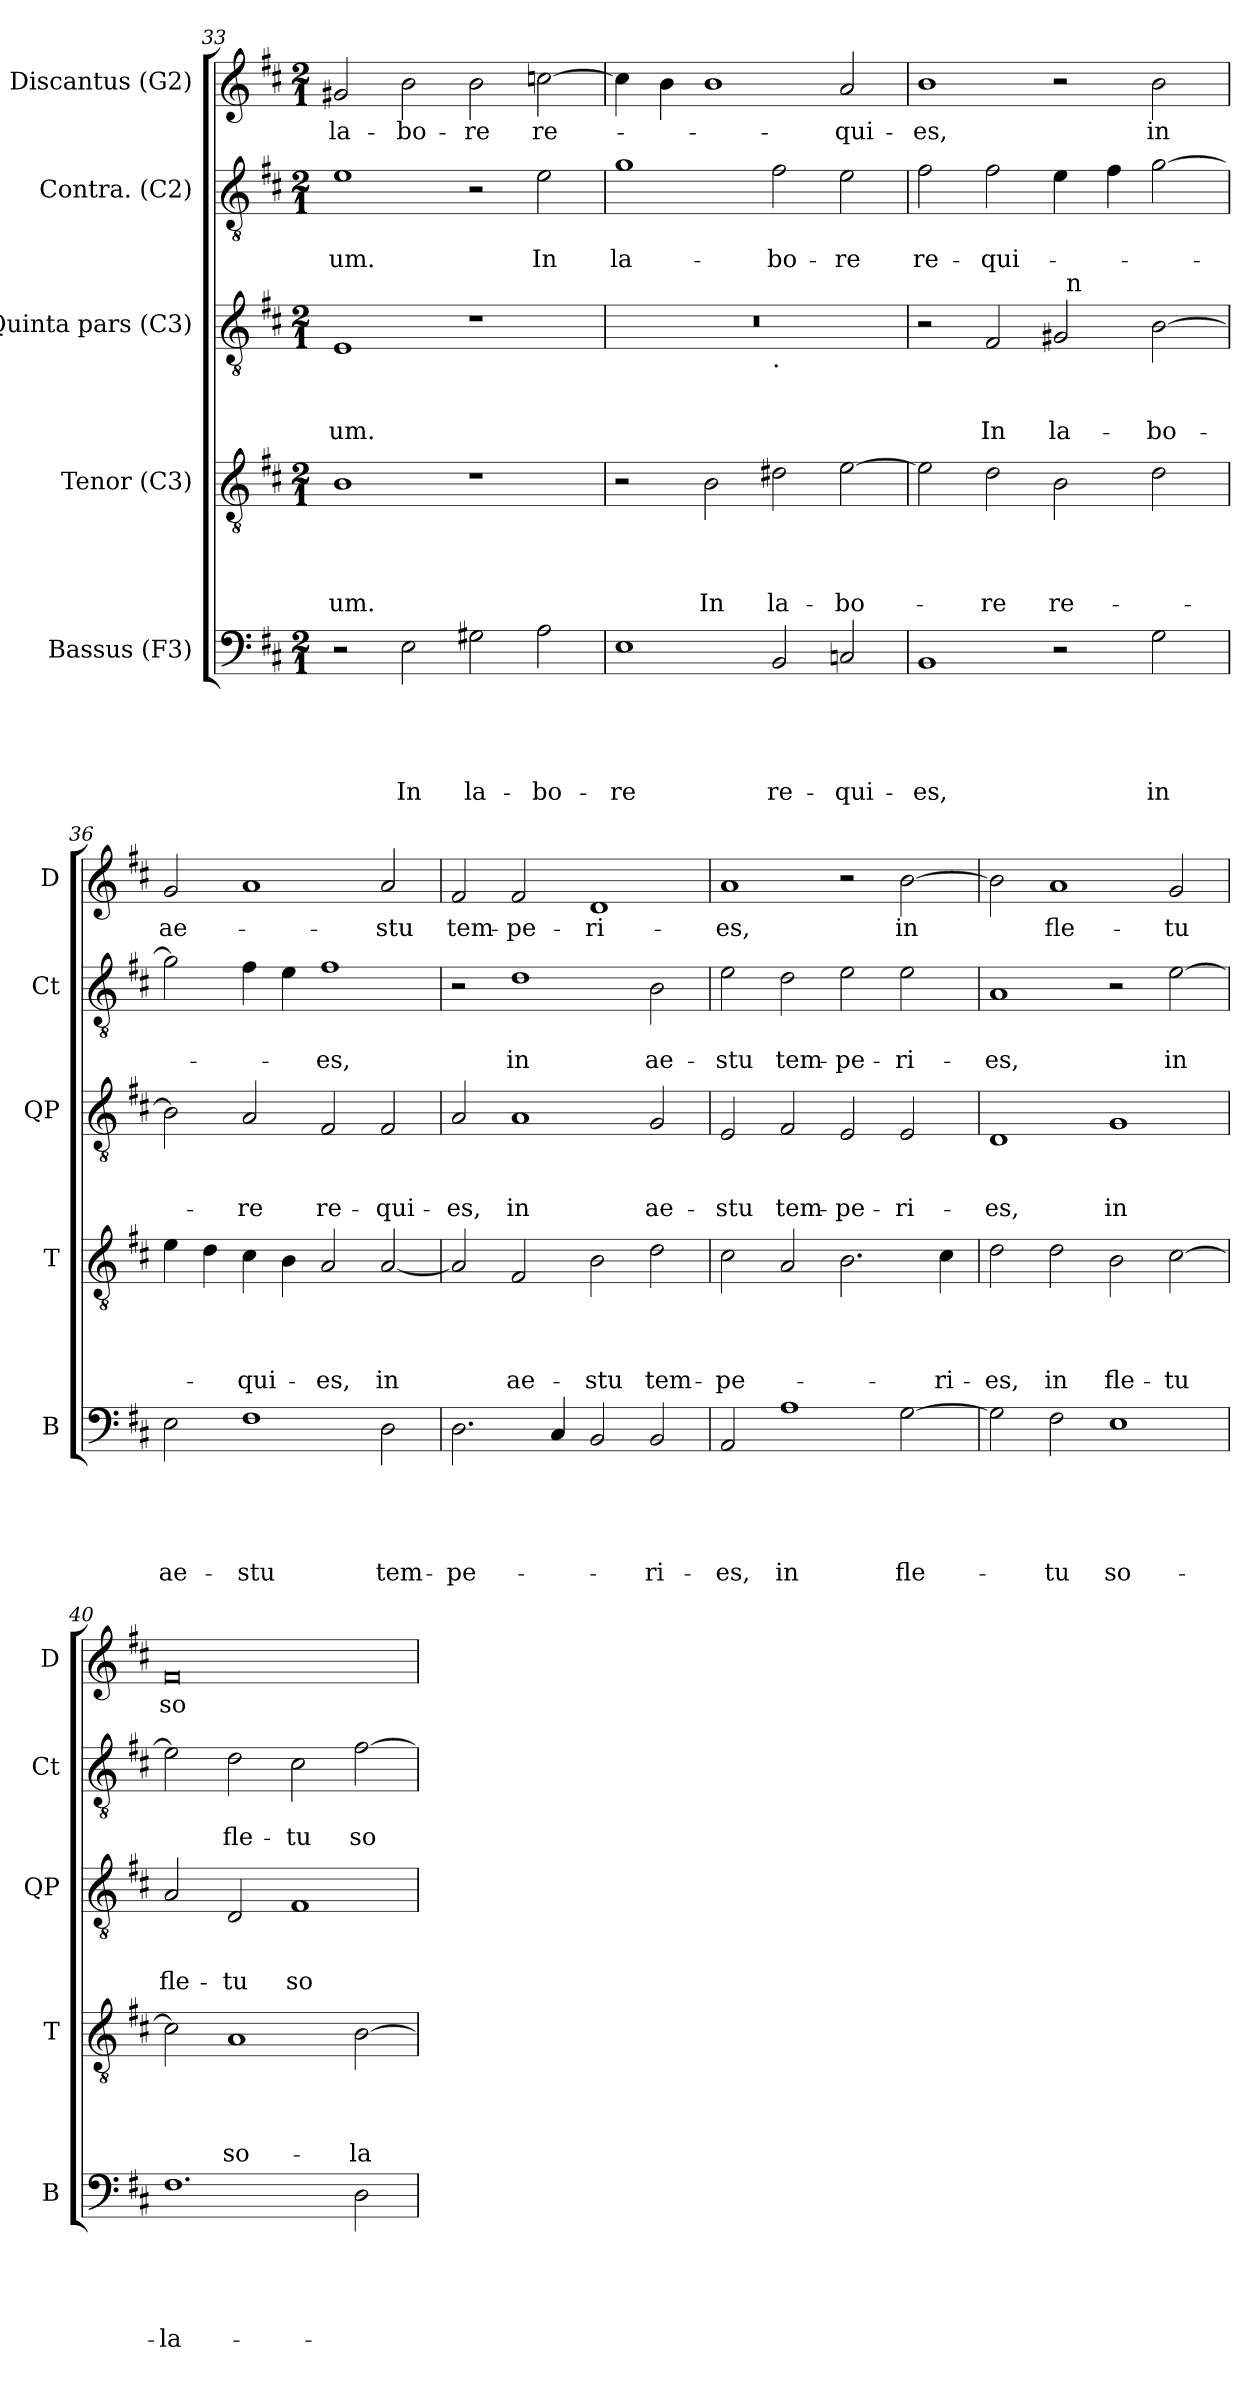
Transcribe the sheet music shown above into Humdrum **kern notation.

**kern	**text	**text	**text	**text	**text	**kern	**text	**text	**text	**text	**kern	**text	**text	**text	**kern	**text	**text	**kern	**text
*part5	*part5	*part5	*part5	*part5	*part5	*part4	*part4	*part4	*part4	*part4	*part3	*part3	*part3	*part3	*part2	*part2	*part2	*part1	*part1
*staff5	*staff5	*staff5	*staff5	*staff5	*staff5	*staff4	*staff4	*staff4	*staff4	*staff4	*staff3	*staff3	*staff3	*staff3	*staff2	*staff2	*staff2	*staff1	*staff1
*I"Bassus (F3)	*	*	*	*	*	*I"Tenor (C3)	*	*	*	*	*I"Quinta pars (C3)	*	*	*	*I"Contra. (C2)	*	*	*I"Discantus (G2)	*
*I'B	*	*	*	*	*	*I'T	*	*	*	*	*I'QP	*	*	*	*I'Ct	*	*	*I'D	*
*clefF4	*	*	*	*	*	*clefGv2	*	*	*	*	*clefGv2	*	*	*	*clefGv2	*	*	*clefG2	*
*k[f#c#]	*	*	*	*	*	*k[f#c#]	*	*	*	*	*k[f#c#]	*	*	*	*k[f#c#]	*	*	*k[f#c#]	*
*D:	*	*	*	*	*	*D:	*	*	*	*	*D:	*	*	*	*D:	*	*	*D:	*
*M2/1	*	*	*	*	*	*M2/1	*	*	*	*	*M2/1	*	*	*	*M2/1	*	*	*M2/1	*
=33	=33	=33	=33	=33	=33	=33	=33	=33	=33	=33	=33	=33	=33	=33	=33	=33	=33	=33	=33
!	!	!	!	!	!	!	!	!	!	!LO:LY:b	!	!	!	!LO:LY:b	!	!	!LO:LY:b	!	!LO:LY:b
2r	.	.	.	.	.	1B	.	.	.	-um.	1E	.	.	-um.	1e	.	-um.	2g#X/	la-
!	!	!	!	!	!LO:LY:b	!	!	!	!	!	!	!	!	!	!	!	!	!	!LO:LY:b
2E\	.	.	.	.	In	.	.	.	.	.	.	.	.	.	.	.	.	2b\	-bo-
!	!	!	!	!	!LO:LY:b	!	!	!	!	!	!	!	!	!	!	!	!	!	!LO:LY:b
2G#X\	.	.	.	.	la-	1r	.	.	.	.	1r	.	.	.	2r	.	.	2b\	-re
!	!	!	!	!	!LO:LY:b	!	!	!	!	!	!	!	!	!	!	!	!LO:LY:b	!	!LO:LY:b
2A\	.	.	.	.	-bo-	.	.	.	.	.	.	.	.	.	2e\	.	In	[>2ccn\	re-
=34	=34	=34	=34	=34	=34	=34	=34	=34	=34	=34	=34	=34	=34	=34	=34	=34	=34	=34	=34
!	!	!	!	!	!LO:LY:b	!	!	!	!	!	!	!	!	!	!	!	!LO:LY:b	!	!
*	*	*	*	*	*	*	*	*	*	*	*^	*	*	*	*	*	*	*	*
1E	.	.	.	.	-re	2r	.	.	.	.	0r	1ryy	.	.	.	1g	.	la-	4cc\]	.
.	.	.	.	.	.	.	.	.	.	.	.	.	.	.	.	.	.	.	4b\	.
!	!	!	!	!	!	!	!	!	!	!LO:LY:b	!	!	!	!	!	!	!	!	!	!
.	.	.	.	.	.	2B\	.	.	.	In	.	.	.	.	.	.	.	.	1b	.
!	!	!	!	!	!	!	!	!	!	!	!	!LO:TX:b:t=.	!	!	!	!	!	!	!	!
!	!	!	!	!	!LO:LY:b	!	!	!	!	!LO:LY:b	!	!	!	!	!	!	!	!LO:LY:b	!	!
2BB/	.	.	.	.	re-	2d#X\	.	.	.	la-	.	1ryy	.	.	.	2f#\	.	-bo-	.	.
!	!	!	!	!	!LO:LY:b	!	!	!	!	!LO:LY:b	!	!	!	!	!	!	!	!LO:LY:b	!	!LO:LY:b
2Cn/	.	.	.	.	-qui-	[<2e\	.	.	.	-bo-	.	.	.	.	.	2e\	.	-re	2a/	-qui-
!!LO:LB:g=z
=35	=35	=35	=35	=35	=35	=35	=35	=35	=35	=35	=35	=35	=35	=35	=35	=35	=35	=35	=35	=35
!	!	!	!	!	!LO:LY:b	!	!	!	!	!	!	!	!	!	!	!	!	!LO:LY:b	!	!LO:LY:b
1BB	.	.	.	.	-es,	2e\]	.	.	.	.	2r	1ryy	.	.	.	2f#\	.	re-	1b	-es,
!	!	!	!	!	!	!	!	!	!	!LO:LY:b	!	!	!	!	!LO:LY:b	!	!	!LO:LY:b	!	!
.	.	.	.	.	.	2d\	.	.	.	-re	2F#/	.	.	.	In	2f#\	.	-qui-	.	.
!	!	!	!	!	!	!	!	!	!	!LO:LY:b	!	!	!	!	!LO:LY:b	!	!	!	!	!
2r	.	.	.	.	.	2B\	.	.	.	re-	2G#X/	32ryy	.	.	la-	4e\	.	.	2r	.
!	!	!	!	!	!	!	!	!	!	!	!	!LO:TX:a:t=n	!	!	!	!	!	!	!	!
.	.	.	.	.	.	.	.	.	.	.	.	2ryy	.	.	.	.	.	.	.	.
.	.	.	.	.	.	.	.	.	.	.	.	.	.	.	.	4f#\	.	.	.	.
!	!	!	!	!	!LO:LY:b	!	!	!	!	!	!	!	!	!	!LO:LY:b	!	!	!	!	!LO:LY:b
2G\	.	.	.	.	in	2d\	.	.	.	.	[>2B\	.	.	.	-bo-	[>2g\	.	.	2b\	in
.	.	.	.	.	.	.	.	.	.	.	.	4...ryy	.	.	.	.	.	.	.	.
=36	=36	=36	=36	=36	=36	=36	=36	=36	=36	=36	=36	=36	=36	=36	=36	=36	=36	=36	=36	=36
!	!	!	!	!	!LO:LY:b	!	!	!	!	!	!	!	!	!	!	!	!	!	!	!LO:LY:b
*	*	*	*	*	*	*	*	*	*	*	*v	*v	*	*	*	*	*	*	*	*
2E\	.	.	.	.	ae-	4e\	.	.	.	.	2B\]	.	.	.	2g\]	.	.	2g/	ae-
.	.	.	.	.	.	4d\	.	.	.	.	.	.	.	.	.	.	.	.	.
!	!	!	!	!	!LO:LY:b	!	!	!	!	!LO:LY:b	!	!	!	!LO:LY:b	!	!	!	!	!
1F#	.	.	.	.	-stu	4c#\	.	.	.	-qui-	2A/	.	.	-re	4f#\	.	.	1a	.
.	.	.	.	.	.	4B\	.	.	.	.	.	.	.	.	4e\	.	.	.	.
!	!	!	!	!	!	!	!	!	!	!LO:LY:b	!	!	!	!LO:LY:b	!	!	!LO:LY:b	!	!
.	.	.	.	.	.	2A/	.	.	.	-es,	2F#/	.	.	re-	1f#	.	-es,	.	.
!	!	!	!	!	!LO:LY:b	!	!	!	!	!LO:LY:b	!	!	!	!LO:LY:b	!	!	!	!	!LO:LY:b
2D\	.	.	.	.	tem-	[<2A/	.	.	.	in	2F#/	.	.	-qui-	.	.	.	2a/	-stu
=37	=37	=37	=37	=37	=37	=37	=37	=37	=37	=37	=37	=37	=37	=37	=37	=37	=37	=37	=37
!	!	!	!	!	!LO:LY:b	!	!	!	!	!	!	!	!	!LO:LY:b	!	!	!	!	!LO:LY:b
2.D\	.	.	.	.	-pe-	2A/]	.	.	.	.	2A/	.	.	-es,	2r	.	.	2f#/	tem-
!	!	!	!	!	!	!	!	!	!	!LO:LY:b	!	!	!	!LO:LY:b	!	!	!LO:LY:b	!	!LO:LY:b
.	.	.	.	.	.	2F#/	.	.	.	ae-	1A	.	.	in	1d	.	in	2f#/	-pe-
4C#/	.	.	.	.	.	.	.	.	.	.	.	.	.	.	.	.	.	.	.
!	!	!	!	!	!	!	!	!	!	!LO:LY:b	!	!	!	!	!	!	!	!	!LO:LY:b
2BB/	.	.	.	.	.	2B\	.	.	.	-stu	.	.	.	.	.	.	.	1d	-ri-
!	!	!	!	!	!LO:LY:b	!	!	!	!	!LO:LY:b	!	!	!	!LO:LY:b	!	!	!LO:LY:b	!	!
2BB/	.	.	.	.	-ri-	2d\	.	.	.	tem-	2G/	.	.	ae-	2B\	.	ae-	.	.
=38	=38	=38	=38	=38	=38	=38	=38	=38	=38	=38	=38	=38	=38	=38	=38	=38	=38	=38	=38
!	!	!	!	!	!LO:LY:b	!	!	!	!	!LO:LY:b	!	!	!	!LO:LY:b	!	!	!LO:LY:b	!	!LO:LY:b
2AA/	.	.	.	.	-es,	2c#\	.	.	.	-pe-	2E/	.	.	-stu	2e\	.	-stu	1a	-es,
!	!	!	!	!	!LO:LY:b	!	!	!	!	!	!	!	!	!LO:LY:b	!	!	!LO:LY:b	!	!
1A	.	.	.	.	in	2A/	.	.	.	.	2F#/	.	.	tem-	2d\	.	tem-	.	.
!	!	!	!	!	!	!	!	!	!	!	!	!	!	!LO:LY:b	!	!	!LO:LY:b	!	!
.	.	.	.	.	.	2.B\	.	.	.	.	2E/	.	.	-pe-	2e\	.	-pe-	2r	.
!	!	!	!	!	!LO:LY:b	!	!	!	!	!	!	!	!	!LO:LY:b	!	!	!LO:LY:b	!	!LO:LY:b
[<2G\	.	.	.	.	fle-	.	.	.	.	.	2E/	.	.	-ri-	2e\	.	-ri-	[<2b\	in
!	!	!	!	!	!	!	!	!	!	!LO:LY:b	!	!	!	!	!	!	!	!	!
.	.	.	.	.	.	4c#\	.	.	.	-ri-	.	.	.	.	.	.	.	.	.
!!LO:LB:g=z
=39	=39	=39	=39	=39	=39	=39	=39	=39	=39	=39	=39	=39	=39	=39	=39	=39	=39	=39	=39
!	!	!	!	!	!	!	!	!	!	!LO:LY:b	!	!	!	!LO:LY:b	!	!	!LO:LY:b	!	!
2G\]	.	.	.	.	.	2d\	.	.	.	-es,	1D	.	.	-es,	1A	.	-es,	2b\]	.
!	!	!	!	!	!LO:LY:b	!	!	!	!	!LO:LY:b	!	!	!	!	!	!	!	!	!LO:LY:b
2F#\	.	.	.	.	-tu	2d\	.	.	.	in	.	.	.	.	.	.	.	1a	fle-
!	!	!	!	!	!LO:LY:b	!	!	!	!	!LO:LY:b	!	!	!	!LO:LY:b	!	!	!	!	!
1E	.	.	.	.	so-	2B\	.	.	.	fle-	1G	.	.	in	2r	.	.	.	.
!	!	!	!	!	!	!	!	!	!	!LO:LY:b	!	!	!	!	!	!	!LO:LY:b	!	!LO:LY:b
.	.	.	.	.	.	[>2c#\	.	.	.	-tu	.	.	.	.	[>2e\	.	in	2g/	-tu
=40	=40	=40	=40	=40	=40	=40	=40	=40	=40	=40	=40	=40	=40	=40	=40	=40	=40	=40	=40
!	!	!	!	!	!LO:LY:b	!	!	!	!	!	!	!	!	!LO:LY:b	!	!	!	!	!LO:LY:b:rj
1.F#	.	.	.	.	-la-	2c#\]	.	.	.	.	2A/	.	.	fle-	2e\]	.	.	0f#	so-
!	!	!	!	!	!	!	!	!	!	!LO:LY:b	!	!	!	!LO:LY:b	!	!	!LO:LY:b	!	!
.	.	.	.	.	.	1A	.	.	.	so-	2D/	.	.	-tu	2d\	.	fle-	.	.
!	!	!	!	!	!	!	!	!	!	!	!	!	!	!LO:LY:b	!	!	!LO:LY:b	!	!
.	.	.	.	.	.	.	.	.	.	.	1F#	.	.	so-	2c#\	.	-tu	.	.
!	!	!	!	!	!	!	!	!	!	!LO:LY:b	!	!	!	!	!	!	!LO:LY:b	!	!
2D\	.	.	.	.	.	[>2B\	.	.	.	-la-	.	.	.	.	[>2f#\	.	so-	.	.
=	=	=	=	=	=	=	=	=	=	=	=	=	=	=	=	=	=	=	=
*-	*-	*-	*-	*-	*-	*-	*-	*-	*-	*-	*-	*-	*-	*-	*-	*-	*-	*-	*-
